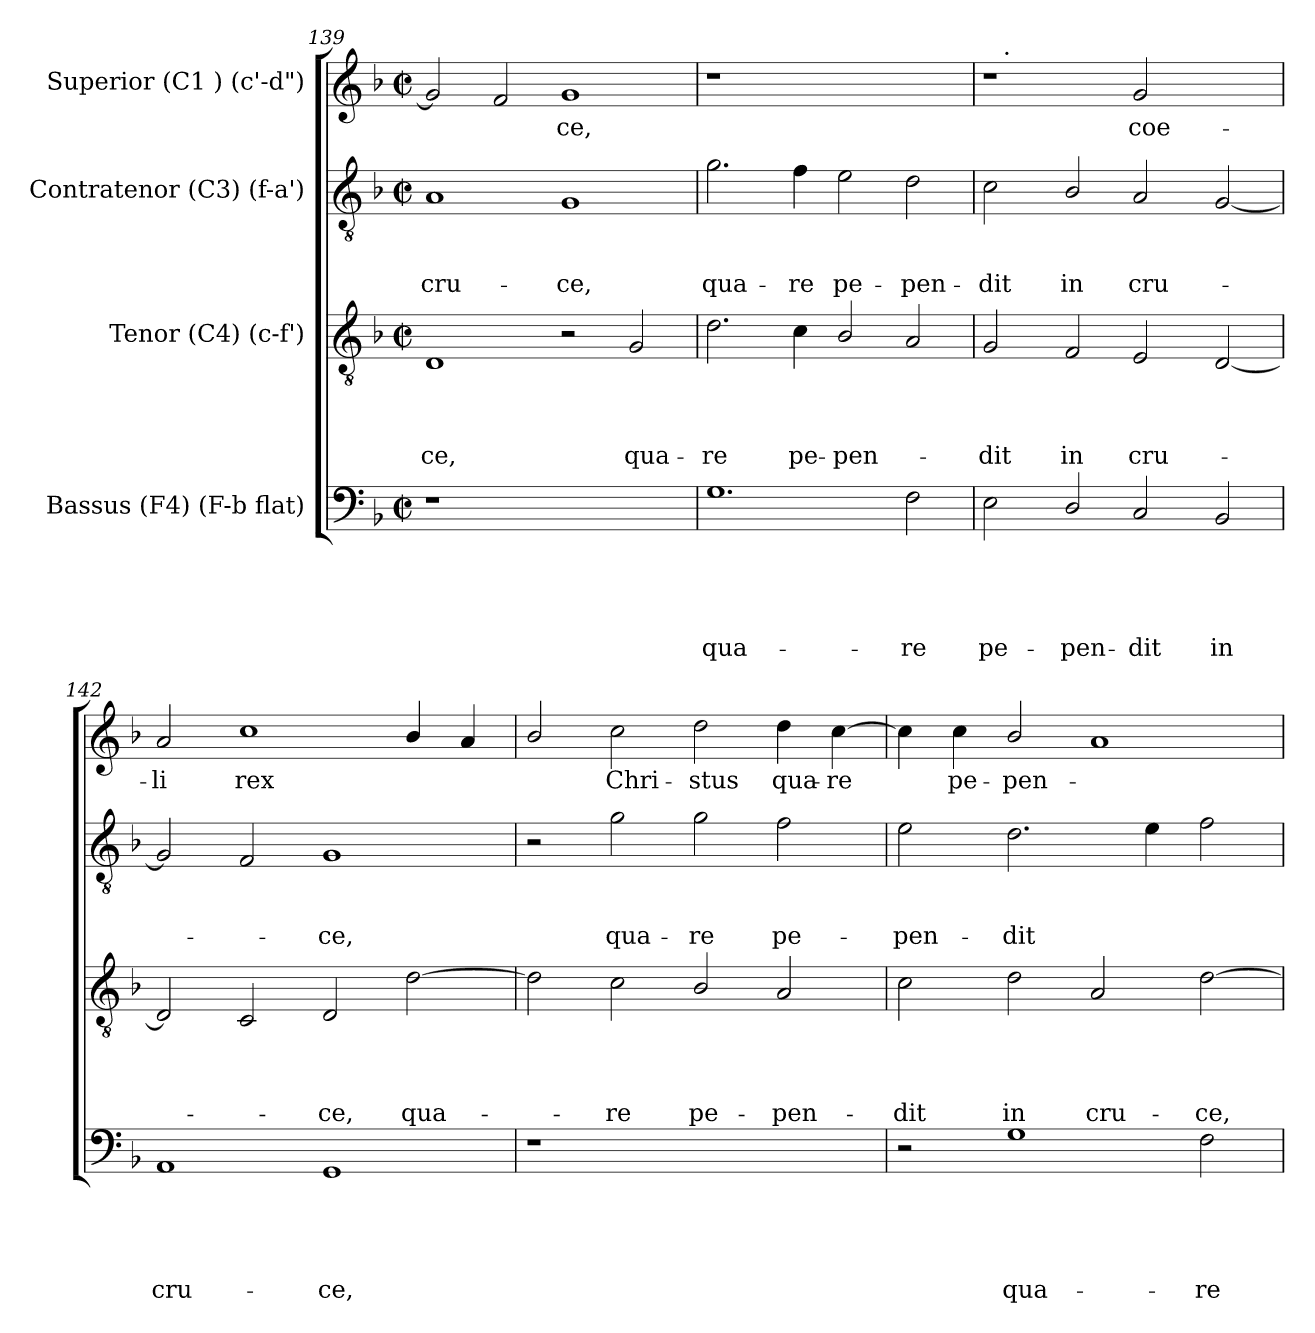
**kern	**text	**text	**text	**text	**text	**kern	**text	**text	**text	**text	**kern	**text	**text	**text	**kern	**text
*part4	*part4	*part4	*part4	*part4	*part4	*part3	*part3	*part3	*part3	*part3	*part2	*part2	*part2	*part2	*part1	*part1
*staff4	*staff4	*staff4	*staff4	*staff4	*staff4	*staff3	*staff3	*staff3	*staff3	*staff3	*staff2	*staff2	*staff2	*staff2	*staff1	*staff1
*I"Bassus (F4) (F-b flat)	*	*	*	*	*	*I"Tenor (C4) (c-f')	*	*	*	*	*I"Contratenor (C3) (f-a')	*	*	*	*I"Superior (C1 ) (c'-d")	*
*clefF4	*	*	*	*	*	*clefGv2	*	*	*	*	*clefGv2	*	*	*	*clefG2	*
*k[b-]	*	*	*	*	*	*k[b-]	*	*	*	*	*k[b-]	*	*	*	*k[b-]	*
*F:	*	*	*	*	*	*F:	*	*	*	*	*F:	*	*	*	*F:	*
*M2/2	*	*	*	*	*	*M2/2	*	*	*	*	*M2/2	*	*	*	*M2/2	*
*met(c|)	*	*	*	*	*	*met(c|)	*	*	*	*	*met(c|)	*	*	*	*met(c|)	*
=139	=139	=139	=139	=139	=139	=139	=139	=139	=139	=139	=139	=139	=139	=139	=139	=139
!	!	!	!	!	!	!	!	!	!	!LO:LY:b:rj	!	!	!	!LO:LY:b:rj	!	!
1r	.	.	.	.	.	1D	.	.	.	-ce,	1A	.	.	cru-	2g/]	.
.	.	.	.	.	.	.	.	.	.	.	.	.	.	.	2f/	.
!	!	!	!	!	!	!	!	!	!	!	!	!	!	!LO:LY:b:rj	!	!LO:LY:b
1ryy	.	.	.	.	.	2r	.	.	.	.	1G	.	.	-ce,	1g	-ce,
!	!	!	!	!	!	!	!	!	!	!LO:LY:b:rj	!	!	!	!	!	!
.	.	.	.	.	.	2G/	.	.	.	qua-	.	.	.	.	.	.
!!LO:PB:g=z
=140	=140	=140	=140	=140	=140	=140	=140	=140	=140	=140	=140	=140	=140	=140	=140	=140
!	!	!	!	!	!LO:LY:b	!	!	!	!	!LO:LY:b:rj	!	!	!	!LO:LY:b:rj	!	!
1.G	.	.	.	.	qua-	2.d\	.	.	.	-re	2.g\	.	.	qua-	1r	.
!	!	!	!	!	!	!	!	!	!	!LO:LY:b:rj	!	!	!	!LO:LY:b:rj	!	!
.	.	.	.	.	.	4c\	.	.	.	pe-	4f\	.	.	-re	.	.
!	!	!	!	!	!	!	!	!	!	!LO:LY:b:rj	!	!	!	!LO:LY:b:rj	!	!
.	.	.	.	.	.	2B-/	.	.	.	-pen-	2e\	.	.	pe-	1ryy	.
!	!	!	!	!	!LO:LY:b	!	!	!	!	!	!	!	!	!LO:LY:b:rj	!	!
2F\	.	.	.	.	-re	2A/	.	.	.	.	2d\	.	.	-pen-	.	.
=141	=141	=141	=141	=141	=141	=141	=141	=141	=141	=141	=141	=141	=141	=141	=141	=141
!	!	!	!	!	!LO:LY:b	!	!	!	!	!LO:LY:b:rj	!	!	!	!LO:LY:b:rj	!	!
*	*	*	*	*	*	*	*	*	*	*	*	*	*	*	*^	*
2E\	.	.	.	.	pe-	2G/	.	.	.	-dit	2c\	.	.	-dit	1r	16ryy	.
!	!	!	!	!	!	!	!	!	!	!	!	!	!	!	!	!LO:TX:a:t=.	!
.	.	.	.	.	.	.	.	.	.	.	.	.	.	.	.	1ryy	.
!	!	!	!	!	!LO:LY:b	!	!	!	!	!LO:LY:b:rj	!	!	!	!LO:LY:b:rj	!	!	!
2D/	.	.	.	.	-pen-	2F/	.	.	.	in	2B-/	.	.	in	.	.	.
!	!	!	!	!	!LO:LY:b	!	!	!	!	!LO:LY:b:rj	!	!	!	!LO:LY:b:rj	!	!	!LO:LY:b
2C/	.	.	.	.	-dit	2E/	.	.	.	cru-	2A/	.	.	cru-	2g/	.	coe-
.	.	.	.	.	.	.	.	.	.	.	.	.	.	.	.	2...ryy	.
!	!	!	!	!	!LO:LY:b	!	!	!	!	!	!	!	!	!	!	!	!
2BB-/	.	.	.	.	in	[<2D/	.	.	.	.	[<2G/	.	.	.	2ryy	.	.
=142	=142	=142	=142	=142	=142	=142	=142	=142	=142	=142	=142	=142	=142	=142	=142	=142	=142
!	!	!	!	!	!LO:LY:b	!	!	!	!	!	!	!	!	!	!	!	!LO:LY:b
*	*	*	*	*	*	*	*	*	*	*	*	*	*	*	*v	*v	*
1AA	.	.	.	.	cru-	2D/]	.	.	.	.	2G/]	.	.	.	2a/	-li
!	!	!	!	!	!	!	!	!	!	!	!	!	!	!	!	!LO:LY:b
.	.	.	.	.	.	2C/	.	.	.	.	2F/	.	.	.	1cc	rex
!	!	!	!	!	!LO:LY:b	!	!	!	!	!LO:LY:b:rj	!	!	!	!LO:LY:b:rj	!	!
1GG	.	.	.	.	-ce,	2D/	.	.	.	-ce,	1G	.	.	-ce,	.	.
!	!	!	!	!	!	!	!	!	!	!LO:LY:b:rj	!	!	!	!	!	!
.	.	.	.	.	.	[>2d\	.	.	.	qua-	.	.	.	.	4b-/	.
.	.	.	.	.	.	.	.	.	.	.	.	.	.	.	4a/	.
=143	=143	=143	=143	=143	=143	=143	=143	=143	=143	=143	=143	=143	=143	=143	=143	=143
1r	.	.	.	.	.	2d\]	.	.	.	.	2r	.	.	.	2b-/	.
!	!	!	!	!	!	!	!	!	!	!LO:LY:b:rj	!	!	!	!LO:LY:b:rj	!	!LO:LY:b
.	.	.	.	.	.	2c\	.	.	.	-re	2g\	.	.	qua-	2cc\	Chri-
!	!	!	!	!	!	!	!	!	!	!LO:LY:b:rj	!	!	!	!LO:LY:b:rj	!	!LO:LY:b
1ryy	.	.	.	.	.	2B-/	.	.	.	pe-	2g\	.	.	-re	2dd\	-stus
!	!	!	!	!	!	!	!	!	!	!LO:LY:b:rj	!	!	!	!LO:LY:b:rj	!	!LO:LY:b
.	.	.	.	.	.	2A/	.	.	.	-pen-	2f\	.	.	pe-	4dd\	qua-
!	!	!	!	!	!	!	!	!	!	!	!	!	!	!	!	!LO:LY:b
.	.	.	.	.	.	.	.	.	.	.	.	.	.	.	[<4cc\	-re
!!LO:LB:g=z
=144	=144	=144	=144	=144	=144	=144	=144	=144	=144	=144	=144	=144	=144	=144	=144	=144
!	!	!	!	!	!	!	!	!	!	!LO:LY:b:rj	!	!	!	!LO:LY:b:rj	!	!
2r	.	.	.	.	.	2c\	.	.	.	-dit	2e\	.	.	-pen-	4cc\]	.
!	!	!	!	!	!	!	!	!	!	!	!	!	!	!	!	!LO:LY:b
.	.	.	.	.	.	.	.	.	.	.	.	.	.	.	4cc\	pe-
!	!	!	!	!	!LO:LY:b	!	!	!	!	!LO:LY:b:rj	!	!	!	!LO:LY:b:rj	!	!LO:LY:b
1G	.	.	.	.	qua-	2d\	.	.	.	in	2.d\	.	.	-dit	2b-/	-pen-
!	!	!	!	!	!	!	!	!	!	!LO:LY:b:rj	!	!	!	!	!	!
.	.	.	.	.	.	2A/	.	.	.	cru-	.	.	.	.	1a	.
.	.	.	.	.	.	.	.	.	.	.	4e\	.	.	.	.	.
!	!	!	!	!	!LO:LY:b	!	!	!	!	!LO:LY:b:rj	!	!	!	!	!	!
2F\	.	.	.	.	-re	[>2d\	.	.	.	-ce,	2f\	.	.	.	.	.
=	=	=	=	=	=	=	=	=	=	=	=	=	=	=	=	=
*-	*-	*-	*-	*-	*-	*-	*-	*-	*-	*-	*-	*-	*-	*-	*-	*-
